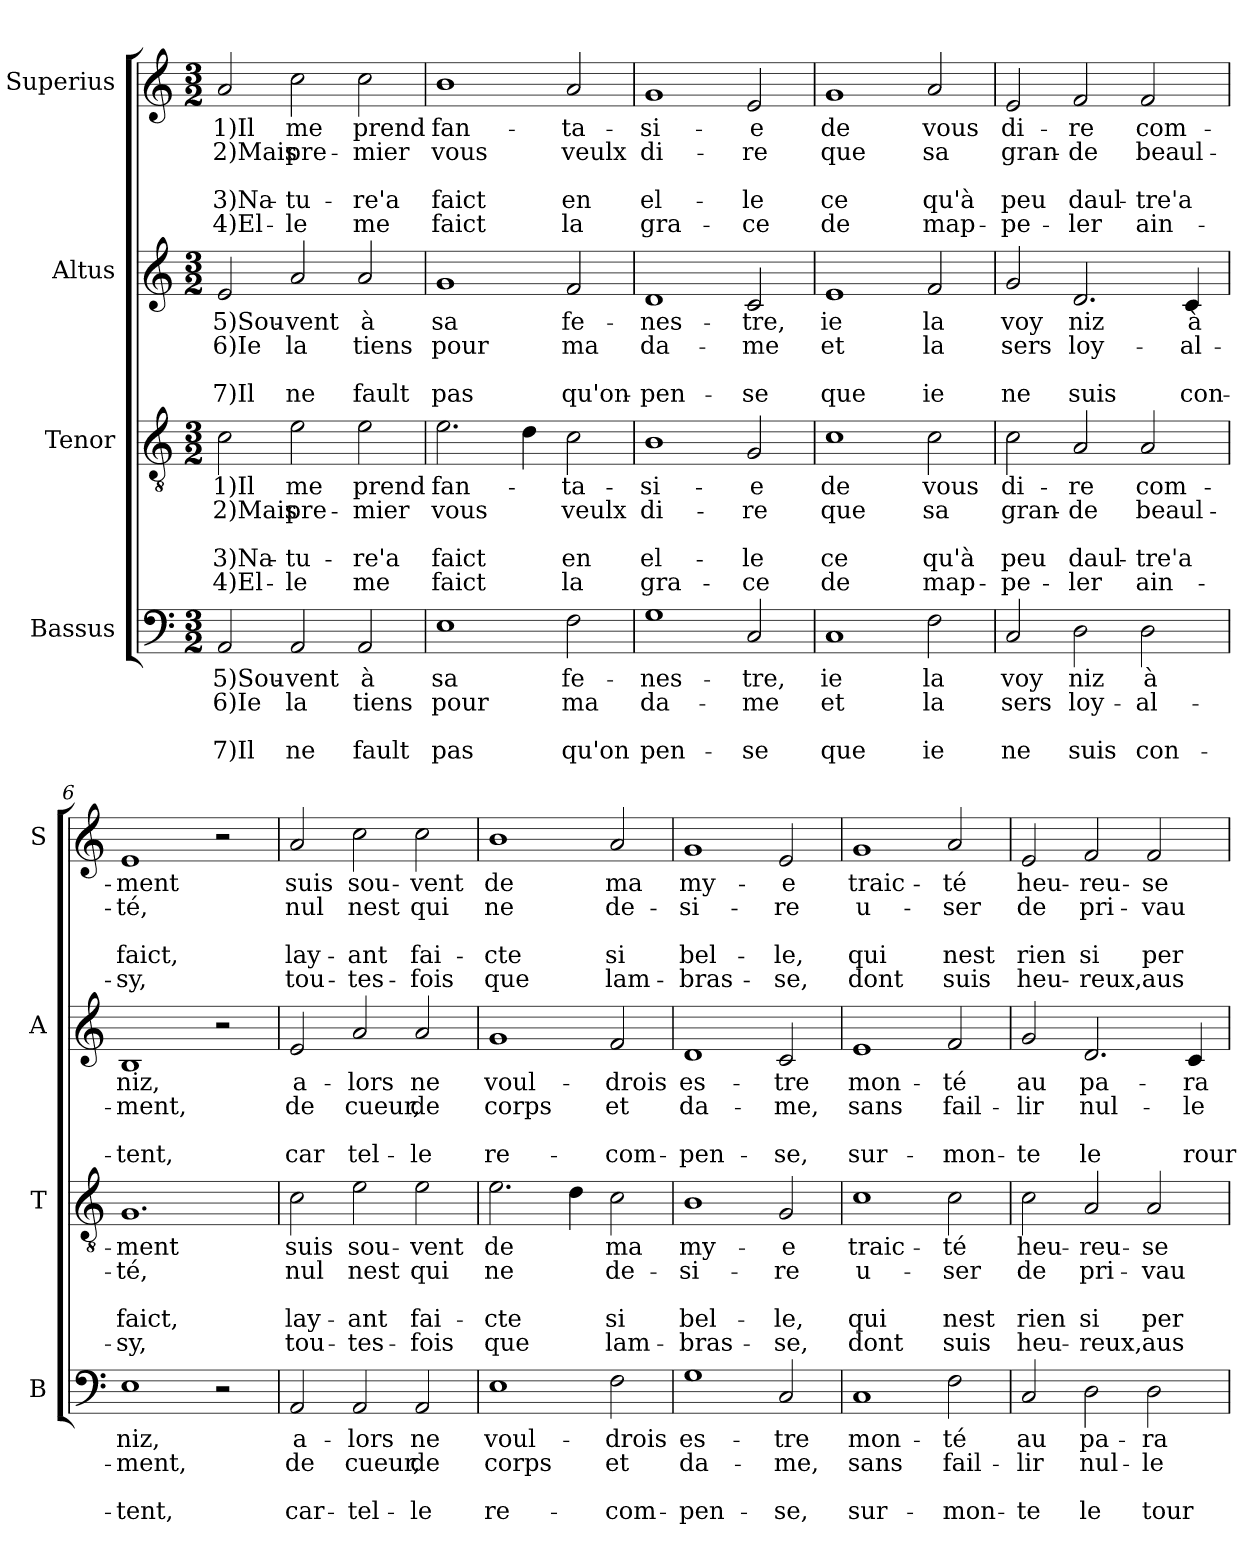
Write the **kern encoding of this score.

**kern	**text	**text	**text	**text	**kern	**text	**text	**text	**text	**text	**kern	**text	**text	**text	**text	**kern	**text	**text	**text	**text	**text
*part4	*part4	*part4	*part4	*part4	*part3	*part3	*part3	*part3	*part3	*part3	*part2	*part2	*part2	*part2	*part2	*part1	*part1	*part1	*part1	*part1	*part1
*staff4	*staff4	*staff4	*staff4	*staff4	*staff3	*staff3	*staff3	*staff3	*staff3	*staff3	*staff2	*staff2	*staff2	*staff2	*staff2	*staff1	*staff1	*staff1	*staff1	*staff1	*staff1
*I"Bassus	*	*	*	*	*I"Tenor	*	*	*	*	*	*I"Altus	*	*	*	*	*I"Superius	*	*	*	*	*
*I'B	*	*	*	*	*I'T	*	*	*	*	*	*I'A	*	*	*	*	*I'S	*	*	*	*	*
*clefF4	*	*	*	*	*clefGv2	*	*	*	*	*	*clefG2	*	*	*	*	*clefG2	*	*	*	*	*
*k[]	*	*	*	*	*k[]	*	*	*	*	*	*k[]	*	*	*	*	*k[]	*	*	*	*	*
*C:	*	*	*	*	*C:	*	*	*	*	*	*C:	*	*	*	*	*C:	*	*	*	*	*
*M3/2	*	*	*	*	*M3/2	*	*	*	*	*	*M3/2	*	*	*	*	*M3/2	*	*	*	*	*
=1	=1	=1	=1	=1	=1	=1	=1	=1	=1	=1	=1	=1	=1	=1	=1	=1	=1	=1	=1	=1	=1
!	!LO:LY:b	!LO:LY:b	!	!LO:LY:b	!	!LO:LY:b	!LO:LY:b	!	!LO:LY:b	!LO:LY:b	!	!LO:LY:b	!LO:LY:b	!	!LO:LY:b	!	!LO:LY:b	!LO:LY:b	!	!LO:LY:b	!LO:LY:b
2AA/	5)Sou-	6)Ie	.	7)Il	2c\	1)Il	2)Mais	.	3)Na-	4)El-	2e/	5)Sou-	6)Ie	.	7)Il	2a/	1)Il	2)Mais	.	3)Na-	4)El-
!	!LO:LY:b	!LO:LY:b	!	!LO:LY:b	!	!LO:LY:b	!LO:LY:b	!	!LO:LY:b	!LO:LY:b	!	!LO:LY:b	!LO:LY:b	!	!LO:LY:b	!	!LO:LY:b	!LO:LY:b	!	!LO:LY:b	!LO:LY:b
2AA/	-vent	la	.	ne	2e\	me	pre-	.	-tu-	-le	2a/	-vent	la	.	ne	2cc\	me	pre-	.	-tu-	-le
!	!LO:LY:b	!LO:LY:b	!	!LO:LY:b	!	!LO:LY:b	!LO:LY:b	!	!LO:LY:b	!LO:LY:b	!	!LO:LY:b	!LO:LY:b	!	!LO:LY:b	!	!LO:LY:b	!LO:LY:b	!	!LO:LY:b	!LO:LY:b
2AA/	à	tiens	.	fault	2e\	prend	-mier	.	-re'a	me	2a/	à	tiens	.	fault	2cc\	prend	-mier	.	-re'a	me
=2	=2	=2	=2	=2	=2	=2	=2	=2	=2	=2	=2	=2	=2	=2	=2	=2	=2	=2	=2	=2	=2
!	!LO:LY:b	!LO:LY:b	!	!LO:LY:b	!	!LO:LY:b	!LO:LY:b	!	!LO:LY:b	!LO:LY:b	!	!LO:LY:b	!LO:LY:b	!	!LO:LY:b	!	!LO:LY:b	!LO:LY:b	!	!LO:LY:b	!LO:LY:b
1E	sa	pour	.	pas	2.e\	fan-	vous	.	faict	faict	1g	sa	pour	.	pas	1b	fan-	vous	.	faict	faict
.	.	.	.	.	4d\	.	.	.	.	.	.	.	.	.	.	.	.	.	.	.	.
!	!LO:LY:b	!LO:LY:b	!	!LO:LY:b	!	!LO:LY:b	!LO:LY:b	!	!LO:LY:b	!LO:LY:b	!	!LO:LY:b	!LO:LY:b	!	!LO:LY:b	!	!LO:LY:b	!LO:LY:b	!	!LO:LY:b	!LO:LY:b
2F\	fe-	ma	.	qu'on	2c\	-ta-	veulx	.	en	la	2f/	fe-	ma	.	qu'on-	2a/	-ta-	veulx	.	en	la
=3	=3	=3	=3	=3	=3	=3	=3	=3	=3	=3	=3	=3	=3	=3	=3	=3	=3	=3	=3	=3	=3
!	!LO:LY:b	!LO:LY:b	!	!LO:LY:b	!	!LO:LY:b	!LO:LY:b	!	!LO:LY:b	!LO:LY:b	!	!LO:LY:b	!LO:LY:b	!	!LO:LY:b	!	!LO:LY:b	!LO:LY:b	!	!LO:LY:b	!LO:LY:b
1G	-nes-	da-	.	pen-	1B	-si-	di-	.	el-	gra-	1d	-nes-	da-	.	-pen-	1g	-si-	di-	.	el-	gra-
!	!LO:LY:b	!LO:LY:b	!	!LO:LY:b	!	!LO:LY:b	!LO:LY:b	!	!LO:LY:b	!LO:LY:b	!	!LO:LY:b	!LO:LY:b	!	!LO:LY:b	!	!LO:LY:b	!LO:LY:b	!	!LO:LY:b	!LO:LY:b
2C/	-tre,	-me	.	-se	2G/	-e	-re	.	-le	-ce	2c/	-tre,	-me	.	-se	2e/	-e	-re	.	-le	-ce
=4	=4	=4	=4	=4	=4	=4	=4	=4	=4	=4	=4	=4	=4	=4	=4	=4	=4	=4	=4	=4	=4
!	!LO:LY:b	!LO:LY:b	!	!LO:LY:b	!	!LO:LY:b	!LO:LY:b	!	!LO:LY:b	!LO:LY:b	!	!LO:LY:b	!LO:LY:b	!	!LO:LY:b	!	!LO:LY:b	!LO:LY:b	!	!LO:LY:b	!LO:LY:b
1C	ie	et	.	que	1c	de	que	.	ce	de	1e	ie	et	.	que	1g	de	que	.	ce	de
!	!LO:LY:b	!LO:LY:b	!	!LO:LY:b	!	!LO:LY:b	!LO:LY:b	!	!LO:LY:b	!LO:LY:b	!	!LO:LY:b	!LO:LY:b	!	!LO:LY:b	!	!LO:LY:b	!LO:LY:b	!	!LO:LY:b	!LO:LY:b
2F\	la	la	.	ie	2c\	vous	sa	.	qu'à	map-	2f/	la	la	.	ie	2a/	vous	sa	.	qu'à	map-
!!LO:LB:g=z
=5	=5	=5	=5	=5	=5	=5	=5	=5	=5	=5	=5	=5	=5	=5	=5	=5	=5	=5	=5	=5	=5
!	!LO:LY:b	!LO:LY:b	!	!LO:LY:b	!	!LO:LY:b	!LO:LY:b	!	!LO:LY:b	!LO:LY:b	!	!LO:LY:b	!LO:LY:b	!	!LO:LY:b	!	!LO:LY:b	!LO:LY:b	!	!LO:LY:b	!LO:LY:b
2C/	voy	sers	.	ne	2c\	di-	gran-	.	peu	-pe-	2g/	voy	sers	.	ne	2e/	di-	gran-	.	peu	-pe-
!	!LO:LY:b	!LO:LY:b	!	!LO:LY:b	!	!LO:LY:b	!LO:LY:b	!	!LO:LY:b	!LO:LY:b	!	!LO:LY:b	!LO:LY:b	!	!LO:LY:b	!	!LO:LY:b	!LO:LY:b	!	!LO:LY:b	!LO:LY:b
2D\	niz	loy-	.	suis	2A/	-re	-de	.	daul-	-ler	2.d/	niz	loy-	.	suis	2f/	-re	-de	.	daul-	-ler
!	!LO:LY:b	!LO:LY:b	!	!LO:LY:b	!	!LO:LY:b	!LO:LY:b	!	!LO:LY:b	!LO:LY:b	!	!	!	!	!	!	!LO:LY:b	!LO:LY:b	!	!LO:LY:b	!LO:LY:b
2D\	à	-al-	.	con-	2A/	com-	beaul-	.	-tre'a	ain-	.	.	.	.	.	2f/	com-	beaul-	.	-tre'a	ain-
!	!	!	!	!	!	!	!	!	!	!	!	!LO:LY:b	!LO:LY:b	!	!LO:LY:b	!	!	!	!	!	!
.	.	.	.	.	.	.	.	.	.	.	4c/	à	-al-	.	con-	.	.	.	.	.	.
=6	=6	=6	=6	=6	=6	=6	=6	=6	=6	=6	=6	=6	=6	=6	=6	=6	=6	=6	=6	=6	=6
!	!LO:LY:b	!LO:LY:b	!	!LO:LY:b	!	!LO:LY:b	!LO:LY:b	!	!LO:LY:b	!LO:LY:b	!	!LO:LY:b	!LO:LY:b	!	!LO:LY:b	!	!LO:LY:b	!LO:LY:b	!	!LO:LY:b	!LO:LY:b
1E	niz,	-ment,	.	-tent,	1.G	-ment	-té,	.	faict,	-sy,	1B	niz,	-ment,	.	-tent,	1e	-ment	-té,	.	faict,	-sy,
2r	.	.	.	.	.	.	.	.	.	.	2r	.	.	.	.	2r	.	.	.	.	.
=7	=7	=7	=7	=7	=7	=7	=7	=7	=7	=7	=7	=7	=7	=7	=7	=7	=7	=7	=7	=7	=7
!	!LO:LY:b	!LO:LY:b	!	!LO:LY:b	!	!LO:LY:b	!LO:LY:b	!	!LO:LY:b	!LO:LY:b	!	!LO:LY:b	!LO:LY:b	!	!LO:LY:b	!	!LO:LY:b	!LO:LY:b	!	!LO:LY:b	!LO:LY:b
2AA/	a-	de	.	car-	2c\	suis	nul	.	lay-	tou-	2e/	a-	de	.	car	2a/	suis	nul	.	lay-	tou-
!	!LO:LY:b	!LO:LY:b	!	!LO:LY:b	!	!LO:LY:b	!LO:LY:b	!	!LO:LY:b	!LO:LY:b	!	!LO:LY:b	!LO:LY:b	!	!LO:LY:b	!	!LO:LY:b	!LO:LY:b	!	!LO:LY:b	!LO:LY:b
2AA/	-lors	cueur,	.	-tel-	2e\	sou-	nest	.	-ant	-tes-	2a/	-lors	cueur,	.	tel-	2cc\	sou-	nest	.	-ant	-tes-
!	!LO:LY:b	!LO:LY:b	!	!LO:LY:b	!	!LO:LY:b	!LO:LY:b	!	!LO:LY:b	!LO:LY:b	!	!LO:LY:b	!LO:LY:b	!	!LO:LY:b	!	!LO:LY:b	!LO:LY:b	!	!LO:LY:b	!LO:LY:b
2AA/	ne	de	.	-le	2e\	-vent	qui	.	fai-	-fois	2a/	ne	de	.	-le	2cc\	-vent	qui	.	fai-	-fois
=8	=8	=8	=8	=8	=8	=8	=8	=8	=8	=8	=8	=8	=8	=8	=8	=8	=8	=8	=8	=8	=8
!	!LO:LY:b	!LO:LY:b	!	!LO:LY:b	!	!LO:LY:b	!LO:LY:b	!	!LO:LY:b	!LO:LY:b	!	!LO:LY:b	!LO:LY:b	!	!LO:LY:b	!	!LO:LY:b	!LO:LY:b	!	!LO:LY:b	!LO:LY:b
1E	voul-	corps	.	re-	2.e\	de	ne	.	-cte	que	1g	voul-	corps	.	re-	1b	de	ne	.	-cte	que
.	.	.	.	.	4d\	.	.	.	.	.	.	.	.	.	.	.	.	.	.	.	.
!	!LO:LY:b	!LO:LY:b	!	!LO:LY:b	!	!LO:LY:b	!LO:LY:b	!	!LO:LY:b	!LO:LY:b	!	!LO:LY:b	!LO:LY:b	!	!LO:LY:b	!	!LO:LY:b	!LO:LY:b	!	!LO:LY:b	!LO:LY:b
2F\	-drois	et	.	-com-	2c\	ma	de-	.	si	lam-	2f/	-drois	et	.	-com-	2a/	ma	de-	.	si	lam-
!!LO:PB:g=z
=9	=9	=9	=9	=9	=9	=9	=9	=9	=9	=9	=9	=9	=9	=9	=9	=9	=9	=9	=9	=9	=9
!	!LO:LY:b	!LO:LY:b	!	!LO:LY:b	!	!LO:LY:b	!LO:LY:b	!	!LO:LY:b	!LO:LY:b	!	!LO:LY:b	!LO:LY:b	!	!LO:LY:b	!	!LO:LY:b	!LO:LY:b	!	!LO:LY:b	!LO:LY:b
1G	es-	da-	.	-pen-	1B	my-	-si-	.	bel-	-bras-	1d	es-	da-	.	-pen-	1g	my-	-si-	.	bel-	-bras-
!	!LO:LY:b	!LO:LY:b	!	!LO:LY:b	!	!LO:LY:b	!LO:LY:b	!	!LO:LY:b	!LO:LY:b	!	!LO:LY:b	!LO:LY:b	!	!LO:LY:b	!	!LO:LY:b	!LO:LY:b	!	!LO:LY:b	!LO:LY:b
2C/	-tre	-me,	.	-se,	2G/	-e	-re	.	-le,	-se,	2c/	-tre	-me,	.	-se,	2e/	-e	-re	.	-le,	-se,
=10	=10	=10	=10	=10	=10	=10	=10	=10	=10	=10	=10	=10	=10	=10	=10	=10	=10	=10	=10	=10	=10
!	!LO:LY:b	!LO:LY:b	!	!LO:LY:b	!	!LO:LY:b	!LO:LY:b	!	!LO:LY:b	!LO:LY:b	!	!LO:LY:b	!LO:LY:b	!	!LO:LY:b	!	!LO:LY:b	!LO:LY:b	!	!LO:LY:b	!LO:LY:b
1C	mon-	sans	.	sur-	1c	traic-	u-	.	qui	dont	1e	mon-	sans	.	sur-	1g	traic-	u-	.	qui	dont
!	!LO:LY:b	!LO:LY:b	!	!LO:LY:b	!	!LO:LY:b	!LO:LY:b	!	!LO:LY:b	!LO:LY:b	!	!LO:LY:b	!LO:LY:b	!	!LO:LY:b	!	!LO:LY:b	!LO:LY:b	!	!LO:LY:b	!LO:LY:b
2F\	-té	fail-	.	-mon-	2c\	-té	-ser	.	nest	suis	2f/	-té	fail-	.	-mon-	2a/	-té	-ser	.	nest	suis
=11	=11	=11	=11	=11	=11	=11	=11	=11	=11	=11	=11	=11	=11	=11	=11	=11	=11	=11	=11	=11	=11
!	!LO:LY:b	!LO:LY:b	!	!LO:LY:b	!	!LO:LY:b	!LO:LY:b	!	!LO:LY:b	!LO:LY:b	!	!LO:LY:b	!LO:LY:b	!	!LO:LY:b	!	!LO:LY:b	!LO:LY:b	!	!LO:LY:b	!LO:LY:b
2C/	au	-lir	.	-te	2c\	heu-	de	.	rien	heu-	2g/	au	-lir	.	-te	2e/	heu-	de	.	rien	heu-
!	!LO:LY:b	!LO:LY:b	!	!LO:LY:b	!	!LO:LY:b	!LO:LY:b	!	!LO:LY:b	!LO:LY:b	!	!LO:LY:b	!LO:LY:b	!	!LO:LY:b	!	!LO:LY:b	!LO:LY:b	!	!LO:LY:b	!LO:LY:b
2D\	pa-	nul-	.	le	2A/	-reu-	pri-	.	si	-reux,	2.d/	pa-	nul-	.	le	2f/	-reu-	pri-	.	si	-reux,
!	!LO:LY:b	!LO:LY:b	!	!LO:LY:b	!	!LO:LY:b	!LO:LY:b	!	!LO:LY:b	!LO:LY:b	!	!	!	!	!	!	!LO:LY:b	!LO:LY:b	!	!LO:LY:b	!LO:LY:b
2D\	-ra-	-le-	.	tour-	2A/	-se-	-vau-	.	per-	aus-	.	.	.	.	.	2f/	-se-	-vau-	.	per-	aus-
!	!	!	!	!	!	!	!	!	!	!	!	!LO:LY:b	!LO:LY:b	!	!LO:LY:b	!	!	!	!	!	!
.	.	.	.	.	.	.	.	.	.	.	4c/	-ra-	-le-	.	rour-	.	.	.	.	.	.
=	=	=	=	=	=	=	=	=	=	=	=	=	=	=	=	=	=	=	=	=	=
*-	*-	*-	*-	*-	*-	*-	*-	*-	*-	*-	*-	*-	*-	*-	*-	*-	*-	*-	*-	*-	*-
